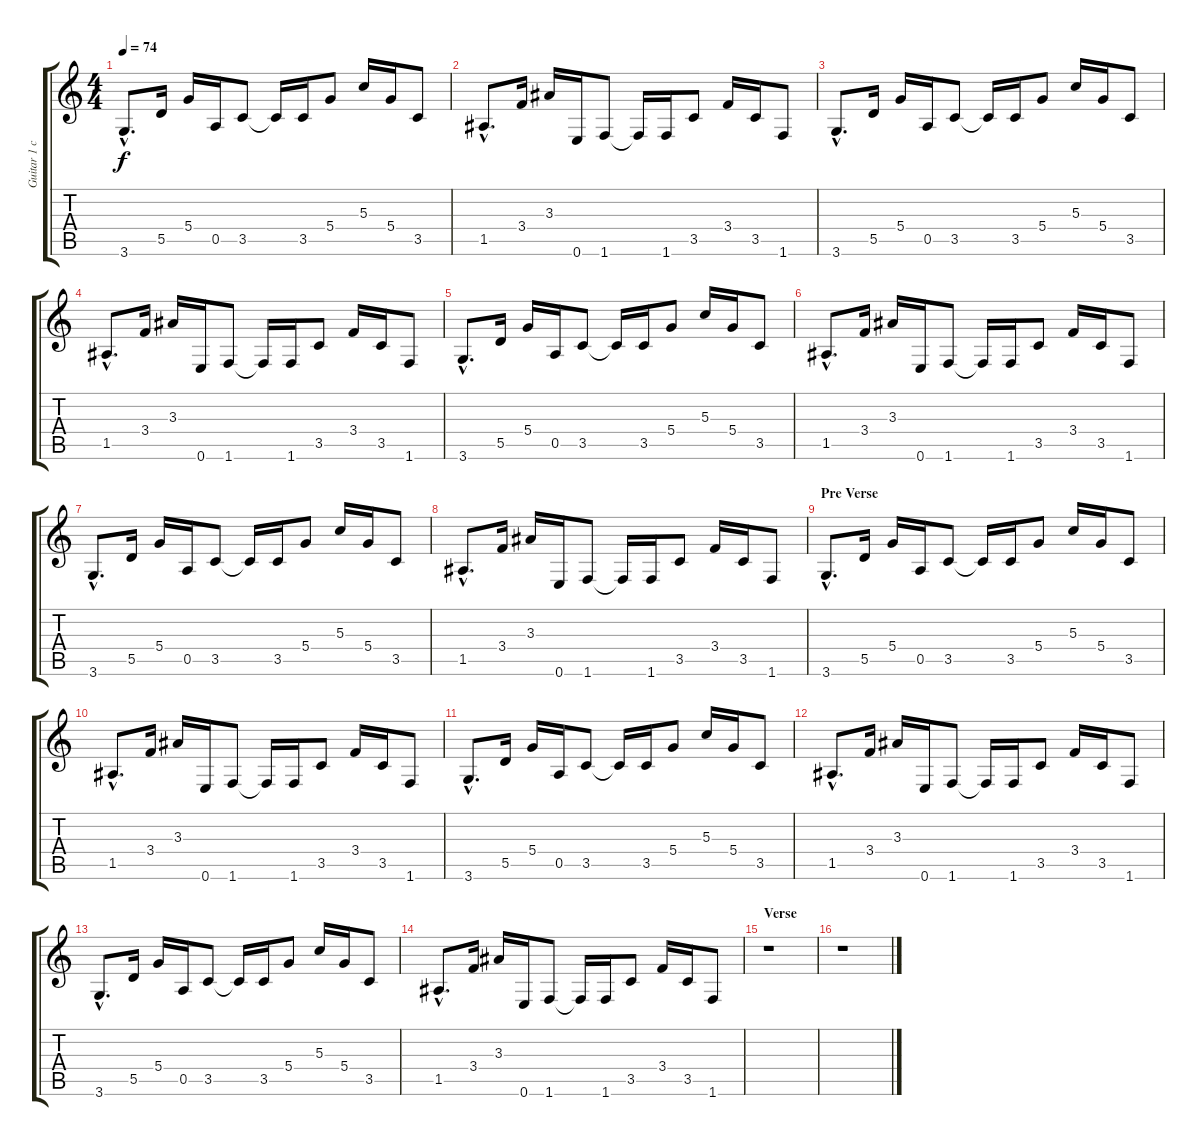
\track ("Guitar 1 clean" "Guitar 1 c") {instrument electricguitarclean}
\staff {score tabs}
\tuning (E4 B3 G3 D3 A2 E2) {hide}
\ts (4 4)
\tempo 74
\clef g2
\ks c
3.6{hac}.8{d dy f instrument electricguitarclean} 5.5.16 5.4.16 0.5.16 3.5.8 3.5{t}.16 3.5.16 5.4.8 5.3.16 5.4.16 3.5.8 |
1.5{hac}.8{d} 3.4.16 3.3.16 0.6.16 1.6.8 1.6{t}.16 1.6.16 3.5.8 3.4.16 3.5.16 1.6.8 |
3.6{hac}.8{d} 5.5.16 5.4.16 0.5.16 3.5.8 3.5{t}.16 3.5.16 5.4.8 5.3.16 5.4.16 3.5.8 |
1.5{hac}.8{d} 3.4.16 3.3.16 0.6.16 1.6.8 1.6{t}.16 1.6.16 3.5.8 3.4.16 3.5.16 1.6.8 |
3.6{hac}.8{d} 5.5.16 5.4.16 0.5.16 3.5.8 3.5{t}.16 3.5.16 5.4.8 5.3.16 5.4.16 3.5.8 |
1.5{hac}.8{d} 3.4.16 3.3.16 0.6.16 1.6.8 1.6{t}.16 1.6.16 3.5.8 3.4.16 3.5.16 1.6.8 |
3.6{hac}.8{d} 5.5.16 5.4.16 0.5.16 3.5.8 3.5{t}.16 3.5.16 5.4.8 5.3.16 5.4.16 3.5.8 |
1.5{hac}.8{d} 3.4.16 3.3.16 0.6.16 1.6.8 1.6{t}.16 1.6.16 3.5.8 3.4.16 3.5.16 1.6.8 |
\section ("" "Pre Verse ")
3.6{hac}.8{d} 5.5.16 5.4.16 0.5.16 3.5.8 3.5{t}.16 3.5.16 5.4.8 5.3.16 5.4.16 3.5.8 |
1.5{hac}.8{d} 3.4.16 3.3.16 0.6.16 1.6.8 1.6{t}.16 1.6.16 3.5.8 3.4.16 3.5.16 1.6.8 |
3.6{hac}.8{d} 5.5.16 5.4.16 0.5.16 3.5.8 3.5{t}.16 3.5.16 5.4.8 5.3.16 5.4.16 3.5.8 |
1.5{hac}.8{d} 3.4.16 3.3.16 0.6.16 1.6.8 1.6{t}.16 1.6.16 3.5.8 3.4.16 3.5.16 1.6.8 |
3.6{hac}.8{d} 5.5.16 5.4.16 0.5.16 3.5.8 3.5{t}.16 3.5.16 5.4.8 5.3.16 5.4.16 3.5.8 |
1.5{hac}.8{d} 3.4.16 3.3.16 0.6.16 1.6.8 1.6{t}.16 1.6.16 3.5.8 3.4.16 3.5.16 1.6.8 |
\section ("" "Verse")
r.1 |
r.1
